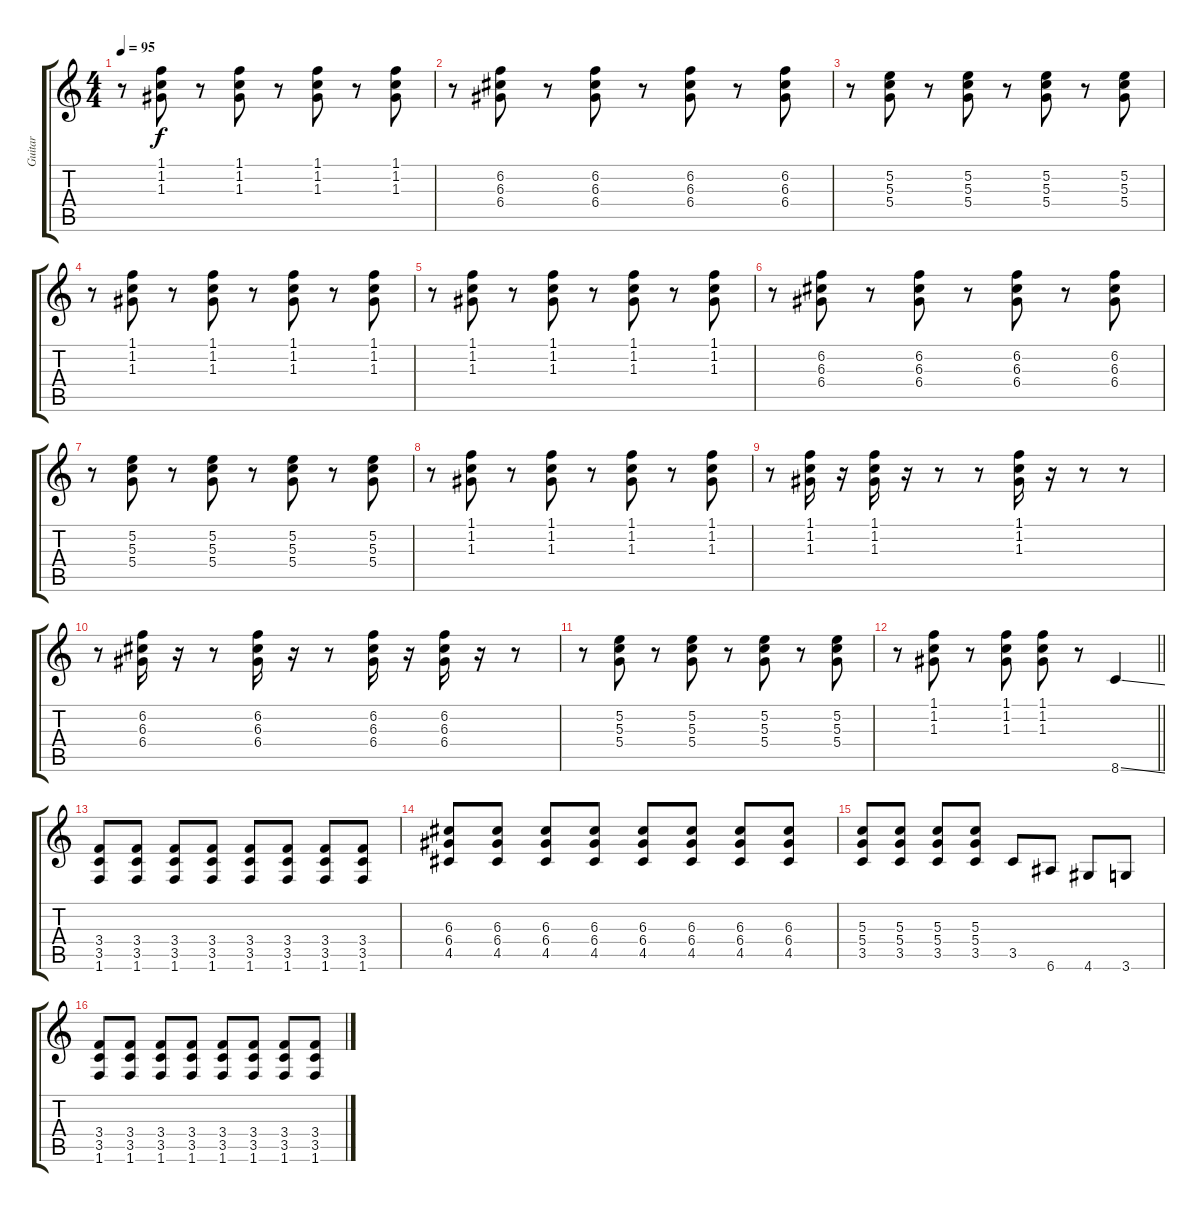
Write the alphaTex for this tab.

\track ("Guitar " "Guitar ") {instrument distortionguitar}
\staff {score tabs}
\tuning (E4 B3 G3 D3 A2 E2) {hide}
\ts (4 4)
\tempo 95
\clef g2
\ks c
r.8{dy f} (1.1 1.2 1.3).8 r.8 (1.1 1.2 1.3).8 r.8 (1.1 1.2 1.3).8 r.8 (1.1 1.2 1.3).8 |
r.8 (6.2 6.3 6.4).8 r.8 (6.2 6.3 6.4).8 r.8 (6.2 6.3 6.4).8 r.8 (6.2 6.3 6.4).8 |
r.8 (5.2 5.3 5.4).8 r.8 (5.2 5.3 5.4).8 r.8 (5.2 5.3 5.4).8 r.8 (5.2 5.3 5.4).8 |
r.8 (1.1 1.2 1.3).8 r.8 (1.1 1.2 1.3).8 r.8 (1.1 1.2 1.3).8 r.8 (1.1 1.2 1.3).8 |
r.8 (1.1 1.2 1.3).8 r.8 (1.1 1.2 1.3).8 r.8 (1.1 1.2 1.3).8 r.8 (1.1 1.2 1.3).8 |
r.8 (6.2 6.3 6.4).8 r.8 (6.2 6.3 6.4).8 r.8 (6.2 6.3 6.4).8 r.8 (6.2 6.3 6.4).8 |
r.8 (5.2 5.3 5.4).8 r.8 (5.2 5.3 5.4).8 r.8 (5.2 5.3 5.4).8 r.8 (5.2 5.3 5.4).8 |
r.8 (1.1 1.2 1.3).8 r.8 (1.1 1.2 1.3).8 r.8 (1.1 1.2 1.3).8 r.8 (1.1 1.2 1.3).8 |
r.8 (1.1 1.2 1.3).16 r.16 (1.1 1.2 1.3).16 r.16 r.8 r.8 (1.1 1.2 1.3).16 r.16 r.8 r.8 |
r.8 (6.2 6.3 6.4).16 r.16 r.8 (6.2 6.3 6.4).16 r.16 r.8 (6.2 6.3 6.4).16 r.16 (6.2 6.3 6.4).16 r.16 r.8 |
r.8 (5.2 5.3 5.4).8 r.8 (5.2 5.3 5.4).8 r.8 (5.2 5.3 5.4).8 r.8 (5.2 5.3 5.4).8 |
\barLineRight lightlight
r.8 (1.1 1.2 1.3).8 r.8 (1.1 1.2 1.3).8 (1.1 1.2 1.3).8 r.8 8.6{ss}.4 |
(3.4 3.5 1.6).8 (3.4 3.5 1.6).8 (3.4 3.5 1.6).8 (3.4 3.5 1.6).8 (3.4 3.5 1.6).8 (3.4 3.5 1.6).8 (3.4 3.5 1.6).8 (3.4 3.5 1.6).8 |
(6.3 6.4 4.5).8 (6.3 6.4 4.5).8 (6.3 6.4 4.5).8 (6.3 6.4 4.5).8 (6.3 6.4 4.5).8 (6.3 6.4 4.5).8 (6.3 6.4 4.5).8 (6.3 6.4 4.5).8 |
(5.3 5.4 3.5).8 (5.3 5.4 3.5).8 (5.3 5.4 3.5).8 (5.3 5.4 3.5).8 3.5.8 6.6.8 4.6.8 3.6.8 |
(3.4 3.5 1.6).8 (3.4 3.5 1.6).8 (3.4 3.5 1.6).8 (3.4 3.5 1.6).8 (3.4 3.5 1.6).8 (3.4 3.5 1.6).8 (3.4 3.5 1.6).8 (3.4 3.5 1.6).8
